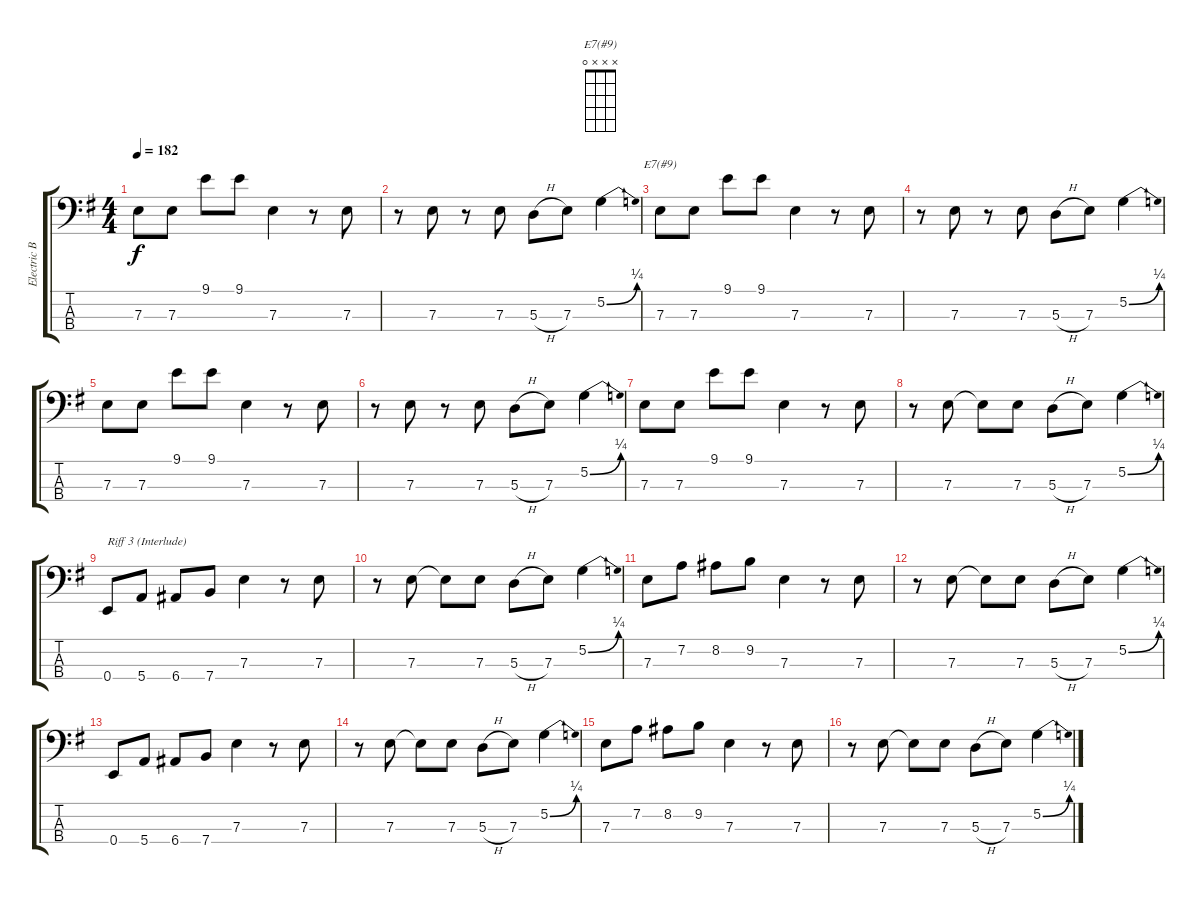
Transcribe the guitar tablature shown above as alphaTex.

\track ("Electric Bass" "Electric B") {instrument electricbassfinger}
\staff {score tabs}
\tuning (G2 D2 A1 E1) {hide}
\chord ("E7(#9)" x x x 0)
\ts (4 4)
\tempo 182
\clef f4
\ks g
7.3.8{dy f} 7.3.8 9.1.8 9.1.8 7.3.4 r.8 7.3.8 |
r.8 7.3.8 r.8 7.3.8 5.3{h}.8 7.3.8 5.2{be (bend 0 0 60 1)}.4 |
7.3.8{ch "E7(#9)"} 7.3.8 9.1.8 9.1.8 7.3.4 r.8 7.3.8 |
r.8 7.3.8 r.8 7.3.8 5.3{h}.8 7.3.8 5.2{be (bend 0 0 60 1)}.4 |
7.3.8 7.3.8 9.1.8 9.1.8 7.3.4 r.8 7.3.8 |
r.8 7.3.8 r.8 7.3.8 5.3{h}.8 7.3.8 5.2{be (bend 0 0 60 1)}.4 |
7.3.8 7.3.8 9.1.8 9.1.8 7.3.4 r.8 7.3.8 |
r.8 7.3.8 7.3{t}.8 7.3.8 5.3{h}.8 7.3.8 5.2{be (bend 0 0 60 1)}.4 |
0.4.8{txt "Riff 3 (Interlude)"} 5.4.8 6.4.8 7.4.8 7.3.4 r.8 7.3.8 |
r.8 7.3.8 7.3{t}.8 7.3.8 5.3{h}.8 7.3.8 5.2{be (bend 0 0 60 1)}.4 |
7.3.8 7.2.8 8.2.8 9.2.8 7.3.4 r.8 7.3.8 |
r.8 7.3.8 7.3{t}.8 7.3.8 5.3{h}.8 7.3.8 5.2{be (bend 0 0 60 1)}.4 |
0.4.8 5.4.8 6.4.8 7.4.8 7.3.4 r.8 7.3.8 |
r.8 7.3.8 7.3{t}.8 7.3.8 5.3{h}.8 7.3.8 5.2{be (bend 0 0 60 1)}.4 |
7.3.8 7.2.8 8.2.8 9.2.8 7.3.4 r.8 7.3.8 |
r.8 7.3.8 7.3{t}.8 7.3.8 5.3{h}.8 7.3.8 5.2{be (bend 0 0 60 1)}.4
